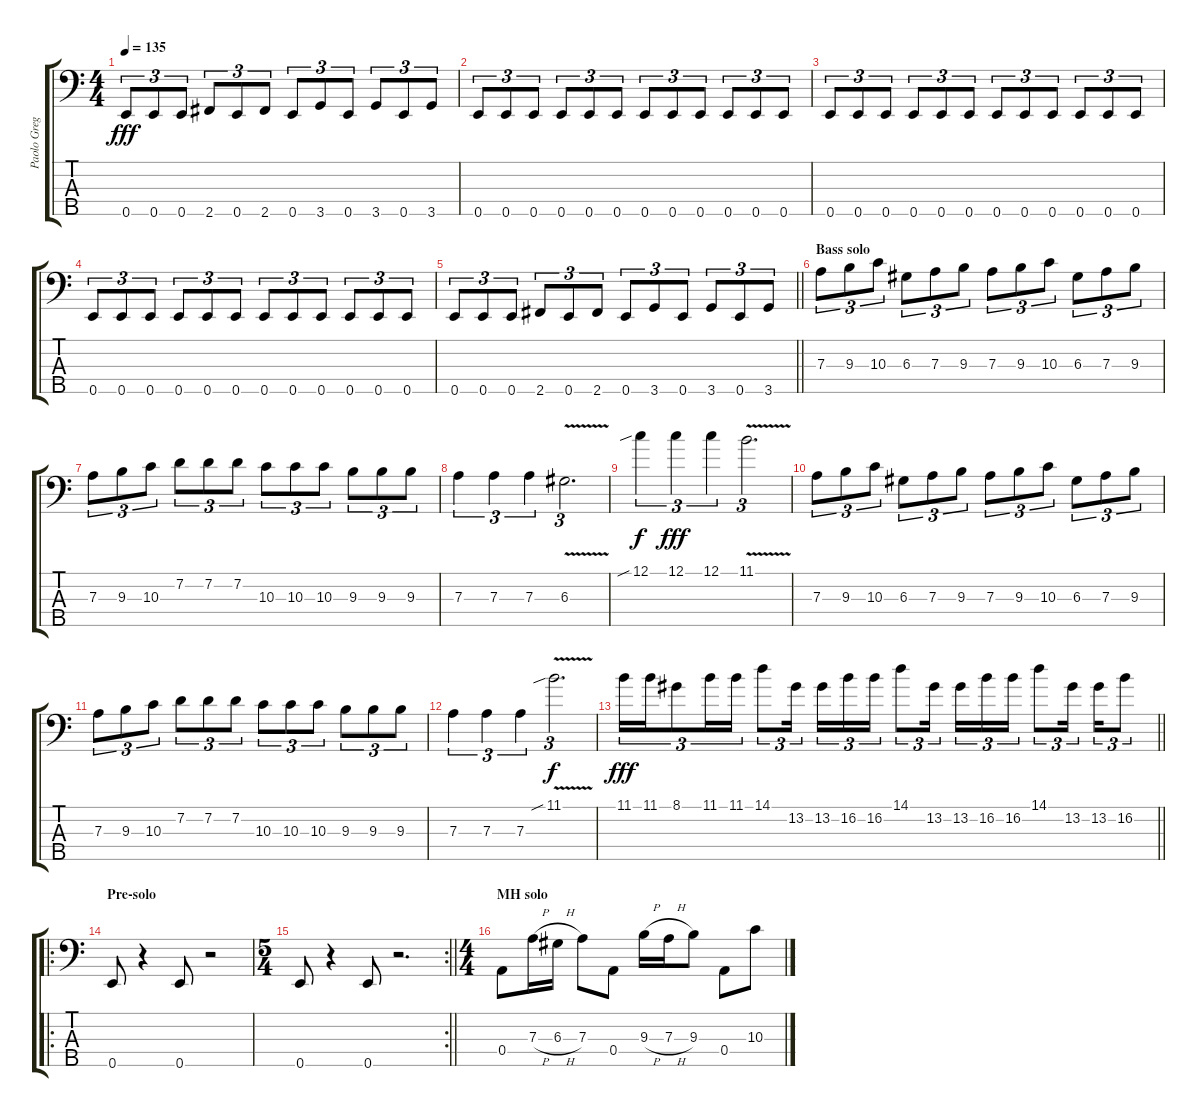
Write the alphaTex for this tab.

\track ("Paolo Gregoletto" "Paolo Greg") {instrument electricbassfinger bank 1}
\staff {score tabs}
\tuning (C3 G2 D2 A1 E1) {hide}
\ts (4 4)
\tempo 135
\clef f4
\ks c
0.5.8{tu (3 2) dy fff} 0.5.8{tu (3 2)} 0.5.8{tu (3 2)} 2.5.8{tu (3 2)} 0.5.8{tu (3 2)} 2.5.8{tu (3 2)} 0.5.8{tu (3 2)} 3.5.8{tu (3 2)} 0.5.8{tu (3 2)} 3.5.8{tu (3 2)} 0.5.8{tu (3 2)} 3.5.8{tu (3 2)} |
0.5.8{tu (3 2)} 0.5.8{tu (3 2)} 0.5.8{tu (3 2)} 0.5.8{tu (3 2)} 0.5.8{tu (3 2)} 0.5.8{tu (3 2)} 0.5.8{tu (3 2)} 0.5.8{tu (3 2)} 0.5.8{tu (3 2)} 0.5.8{tu (3 2)} 0.5.8{tu (3 2)} 0.5.8{tu (3 2)} |
0.5.8{tu (3 2)} 0.5.8{tu (3 2)} 0.5.8{tu (3 2)} 0.5.8{tu (3 2)} 0.5.8{tu (3 2)} 0.5.8{tu (3 2)} 0.5.8{tu (3 2)} 0.5.8{tu (3 2)} 0.5.8{tu (3 2)} 0.5.8{tu (3 2)} 0.5.8{tu (3 2)} 0.5.8{tu (3 2)} |
0.5.8{tu (3 2)} 0.5.8{tu (3 2)} 0.5.8{tu (3 2)} 0.5.8{tu (3 2)} 0.5.8{tu (3 2)} 0.5.8{tu (3 2)} 0.5.8{tu (3 2)} 0.5.8{tu (3 2)} 0.5.8{tu (3 2)} 0.5.8{tu (3 2)} 0.5.8{tu (3 2)} 0.5.8{tu (3 2)} |
\barLineRight lightlight
0.5.8{tu (3 2)} 0.5.8{tu (3 2)} 0.5.8{tu (3 2)} 2.5.8{tu (3 2)} 0.5.8{tu (3 2)} 2.5.8{tu (3 2)} 0.5.8{tu (3 2)} 3.5.8{tu (3 2)} 0.5.8{tu (3 2)} 3.5.8{tu (3 2)} 0.5.8{tu (3 2)} 3.5.8{tu (3 2)} |
\section ("" "Bass solo")
7.3.8{tu (3 2) volume 16 instrument clavinet} 9.3.8{tu (3 2)} 10.3.8{tu (3 2)} 6.3.8{tu (3 2)} 7.3.8{tu (3 2)} 9.3.8{tu (3 2)} 7.3.8{tu (3 2)} 9.3.8{tu (3 2)} 10.3.8{tu (3 2)} 6.3.8{tu (3 2)} 7.3.8{tu (3 2)} 9.3.8{tu (3 2)} |
7.3.8{tu (3 2)} 9.3.8{tu (3 2)} 10.3.8{tu (3 2)} 7.2.8{tu (3 2)} 7.2.8{tu (3 2)} 7.2.8{tu (3 2)} 10.3.8{tu (3 2)} 10.3.8{tu (3 2)} 10.3.8{tu (3 2)} 9.3.8{tu (3 2)} 9.3.8{tu (3 2)} 9.3.8{tu (3 2)} |
7.3.4{tu (3 2)} 7.3.4{tu (3 2)} 7.3.4{tu (3 2)} 6.3{v}.2{d tu (3 2)} |
12.1{sib}.4{tu (3 2) dy f} 12.1.4{tu (3 2) dy fff} 12.1.4{tu (3 2)} 11.1{v}.2{d tu (3 2)} |
7.3.8{tu (3 2)} 9.3.8{tu (3 2)} 10.3.8{tu (3 2)} 6.3.8{tu (3 2)} 7.3.8{tu (3 2)} 9.3.8{tu (3 2)} 7.3.8{tu (3 2)} 9.3.8{tu (3 2)} 10.3.8{tu (3 2)} 6.3.8{tu (3 2)} 7.3.8{tu (3 2)} 9.3.8{tu (3 2)} |
7.3.8{tu (3 2)} 9.3.8{tu (3 2)} 10.3.8{tu (3 2)} 7.2.8{tu (3 2)} 7.2.8{tu (3 2)} 7.2.8{tu (3 2)} 10.3.8{tu (3 2)} 10.3.8{tu (3 2)} 10.3.8{tu (3 2)} 9.3.8{tu (3 2)} 9.3.8{tu (3 2)} 9.3.8{tu (3 2)} |
7.3.4{tu (3 2)} 7.3.4{tu (3 2)} 7.3.4{tu (3 2)} 11.1{v sib}.2{d tu (3 2) dy f} |
\barLineRight lightlight
11.1.16{tu (3 2) dy fff} 11.1.16{tu (3 2)} 8.1.8{tu (3 2)} 11.1.16{tu (3 2)} 11.1.16{tu (3 2)} 14.1.8{tu (3 2)} 13.2.16{tu (3 2) beam splitsecondary} 13.2.16{tu (3 2)} 16.2.16{tu (3 2)} 16.2.16{tu (3 2)} 14.1.8{tu (3 2)} 13.2.16{tu (3 2) beam splitsecondary} 13.2.16{tu (3 2)} 16.2.16{tu (3 2)} 16.2.16{tu (3 2)} 14.1.8{tu (3 2)} 13.2.16{tu (3 2) beam splitsecondary} 13.2.16{tu (3 2)} 16.2.8{tu (3 2)} |
\ro
\section ("" "Pre-solo")
0.5.8{instrument electricbassfinger} r.4 0.5.8 r.2 |
\rc 2
\ts (5 4)
\barLineRight lightlight
0.5.8 r.4 0.5.8 r.2{d} |
\ts (4 4)
\section ("" "MH solo")
0.4.8 7.3{h}.16 6.3{h}.16 7.3.8 0.4.8 9.3{h}.16 7.3{h}.16 9.3.8 0.4.8 10.3.8
